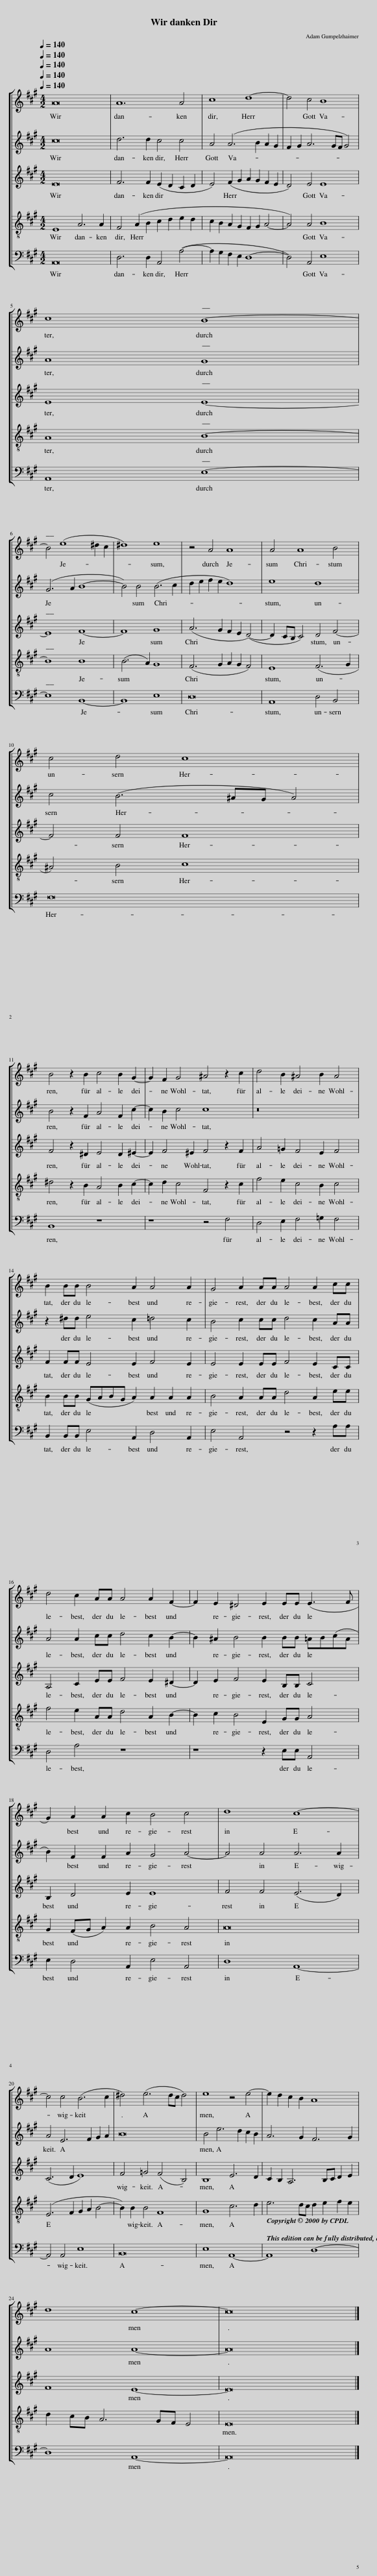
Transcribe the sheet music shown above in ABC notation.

X:1
%%score [ 1 2 3 4 5 ]
L:1/8
Q:1/4=140
M:4/2
I:linebreak $
K:A
V:1 treble
V:2 treble
V:3 treble
V:4 treble-8
V:5 bass
V:1
 A16 | A12 A4 | c8 d8- | d4 c4 B8 |$ c8 B8- |$ %5
 B4 (e8 ^d2 c2 | ^d8) e8 | z4 A4 A8 | A4 A8 B4 |$ c4 d4 c8 |$ %10
 B4 z2 B2 c4 B2 G2- | G2 F2 G4 ^A4 z2 c2 | d4 B2 ^A4 B2 A4 |$ B2 BB B4 A2 A4 A2 | G4 A2 AA A4 A2 cc |$ %15
 d4 c2 AA A4 A2 F2- | F2 E2 ^D4 E2 EE (E3 F |$ G2) A2 A2 c2 B4 c4 | d8 c8- |$ c4 c4 (B6 c2 | %20
 ^d4) (e6 dc d4) | e8 z4 e4- | e2 d2 c2 B2 A8 |$ d8 c8- | c16 |] %25
V:2
 c16 | d6 d2 c4 c4 | A4 (A6 B2 A2 G2 | F2 G2 A6 GF G4) |$ A8 G8 |$ %5
 (G6 A2 B8- | B4) B4 (B6 c2 | d2 e2 f2 e2 d8) | e8 d8 |$ c4 (B6 ^AG A4) |$ %10
 B4 z2 F2 A4 F2 c2- | c2 B2 c4 c8 | z16 |$ z2 ^dd e4 c2 =d4 c2 | B4 c2 cc d4 c2 AA |$ %15
 A4 A2 cc d4 c2 B2- | B2 ^A2 B4 B2 BB =AB(cA |$ B2) F2 F2 A2 G4 A4- | A4 A4 A6 A2 |$ A4 E6 F2 G2 A2 | %20
 B16 | B4 e6 d2 c2 B2 | A6 G2 F6 G2 |$ A8 A8- | A16 |] %25
V:3
 E16 | F6 F2 (E2 D2 C2 D2 | E4) (F2 G2 A2 G2 F2 E2 | D4) E4 E8 |$ E8 E8- |$ %5
 E8 F8- | F8 G8 | (A6 G2 F2 E2 (D4-) | D2 CB, C4) D4 F4- |$ F4 F4 F8 |$ %10
 F4 z2 ^D2 E4 D2 ^E2- | E2 F4 ^E2 F4 z2 F2 | A4 =G2 F4 E2 F4 |$ F2 FF E4 E2 F4 E2 | E4 E2 EE F4 E2 CC |$ %15
 A,4 C2 EE F4 E2 ^D2- | D2 E2 F4 E2 B,B, C4 |$ B,2 D4 E2 E8 | F4 F4 (E6 D2) |$ (C6 D2 E8) | %20
 F4 =G4 (F4 B,4) | B,8 E6 D2 | C2 B,2 A,6 B,C D2 E2 |$ F8 E8- | E16 |] %25
V:4
 E8 A6 A2 | F4 (A2 B2 c2 d2 e2 d2 | c2 B2 A2 G2 F2 G2 A4- | A4) A4 B8 |$ A8 B8- |$ %5
 B8 B8 | (B6 A2) G8 | (F6 G2 A2 G2 F4) | E8 (F6 G2 |$ ^A4) B4 c8 |$ %10
 ^d4 z2 B2 A4 B2 c2- | c2 d2 c4 F4 z2 c2 | f4 e2 c4 B2 c4 |$ B2 BB (GABG A2) A2 A2 A2 | B4 A2 AA d4 A2 ee |$ %15
 f4 e2 AA d4 A2 B2- | B2 c2 B4 E2 GG A4 |$ G2 (FG A2) A2 B4 A4 | A16 |$ (E6 F2 G2 A2 B4- | %20
 B2) B2 B4 F8 | G8 c6 d2 | e6 dc d2 e2 f2 e2 |$ d2 cB A6 GF E4 | E16 |] %25
V:5
 A,,16 | D,6 D,2 A,,4 (A,4- | A,2 G,2 F,2 E,2 D,8- | D,4) A,,4 E,8 |$ A,,8 E,8- |$ %5
 E,8 B,,8- | B,,8 E,8 | D,16 | A,,8 D,4 B,,4 |$ F,16 |$ %10
 B,,8 z8 | z8 z4 F,4 | D,4 E,2 F,4 =G,2 F,4 |$ B,,2 B,,B,, E,4 A,,2 D,4 A,,2 | E,4 A,,4 z4 z2 A,A, |$ %15
 D,4 A,4 z8 | z8 z2 E,E, A,,4 |$ E,2 D,4 A,,2 E,4 A,,4 | D,8 A,,8- |$ A,,4 A,,4 E,8 | %20
 B,,16 | E,8 A,,8- | A,,8 D,8- |$ D,8 A,,8- | A,,16 |] %25
